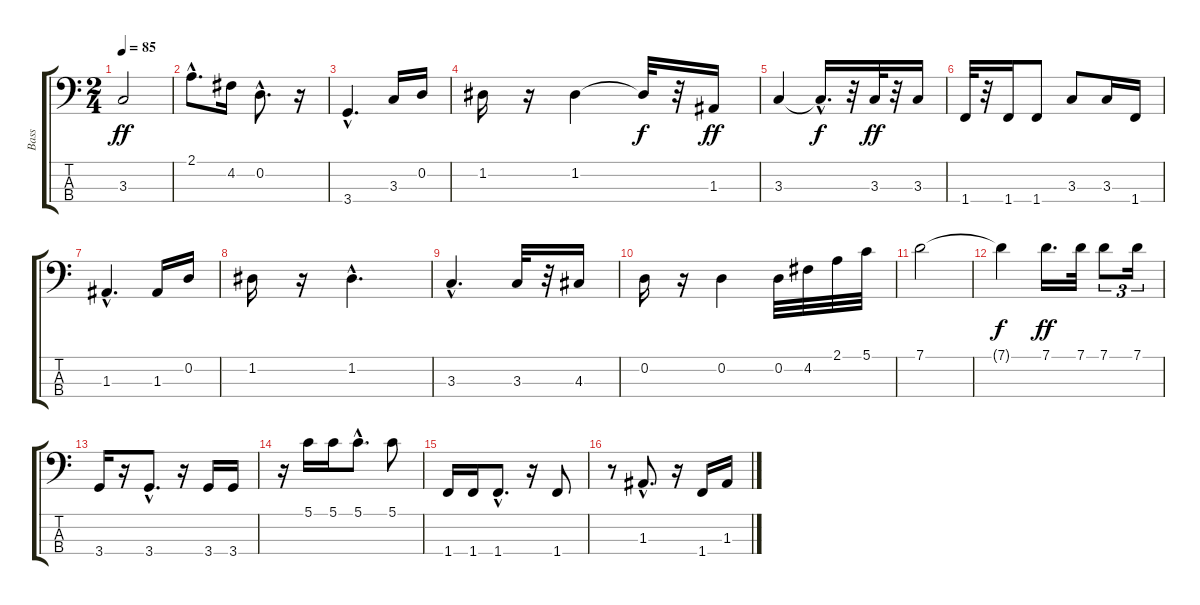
\track ("Bass" "Bass") {instrument electricbassfinger}
\staff {score tabs}
\tuning (G2 D2 A1 E1) {hide}
\ts (2 4)
\tempo 85
\clef f4
\ks c
3.3.2{dy ff} |
2.1{hac}.8{d} 4.2.16 0.2{hac}.8{d} r.16 |
3.4{hac}.4{d} 3.3.16 0.2.16 |
1.2.16 r.16 1.2.4 1.2{t}.32{dy f} r.32 1.3.16{dy ff} |
3.3.4 3.3{hac t}.16{d dy f} r.32 3.3.32{dy ff} r.32 3.3.16 |
1.4.32 r.32 1.4.16 1.4.8 3.3.8 3.3.16 1.4.16 |
1.3{hac}.4{d} 1.3.16 0.2.16 |
1.2.16 r.16 1.2{hac}.4{d} |
3.3{hac}.4{d} 3.3.32 r.32 4.3.16 |
0.2.16 r.16 0.2.4 0.2.32 4.2.32 2.1.32 5.1.32 |
7.1.2 |
7.1{t}.4{dy f} 7.1.16{d dy ff} 7.1.32 7.1.8{tu (3 2)} 7.1.16{tu (3 2)} |
3.4.16 r.16 3.4{hac}.8{d} r.16 3.4.16 3.4.16 |
r.16 5.1.16 5.1.16 5.1{hac}.8{d} 5.1.8 |
1.4.16 1.4.16 1.4{hac}.8{d} r.16 1.4.8 |
r.8 1.3{hac}.8{d} r.16 1.4.16 1.3.16
